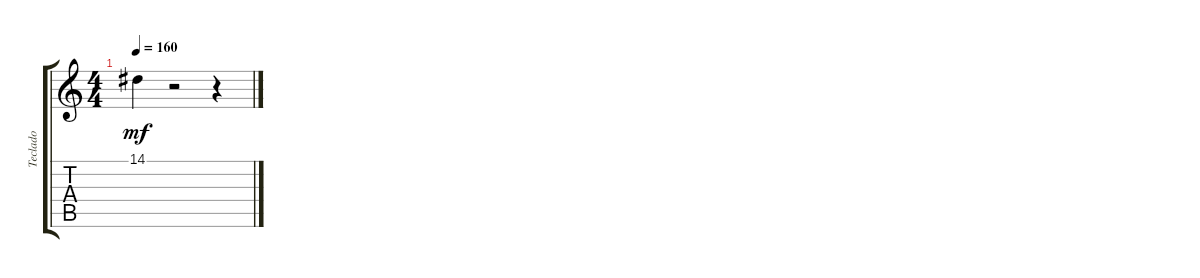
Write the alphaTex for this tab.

\track ("Teclado" "Teclado") {instrument electricgrandpiano}
\staff {score tabs}
\tuning (Db4 Ab3 E3 B2 Gb2 Db2) {hide}
\ts (4 4)
\tempo 160
\clef g2
\ks c
14.1.4{dy mf} r.2 r.4
